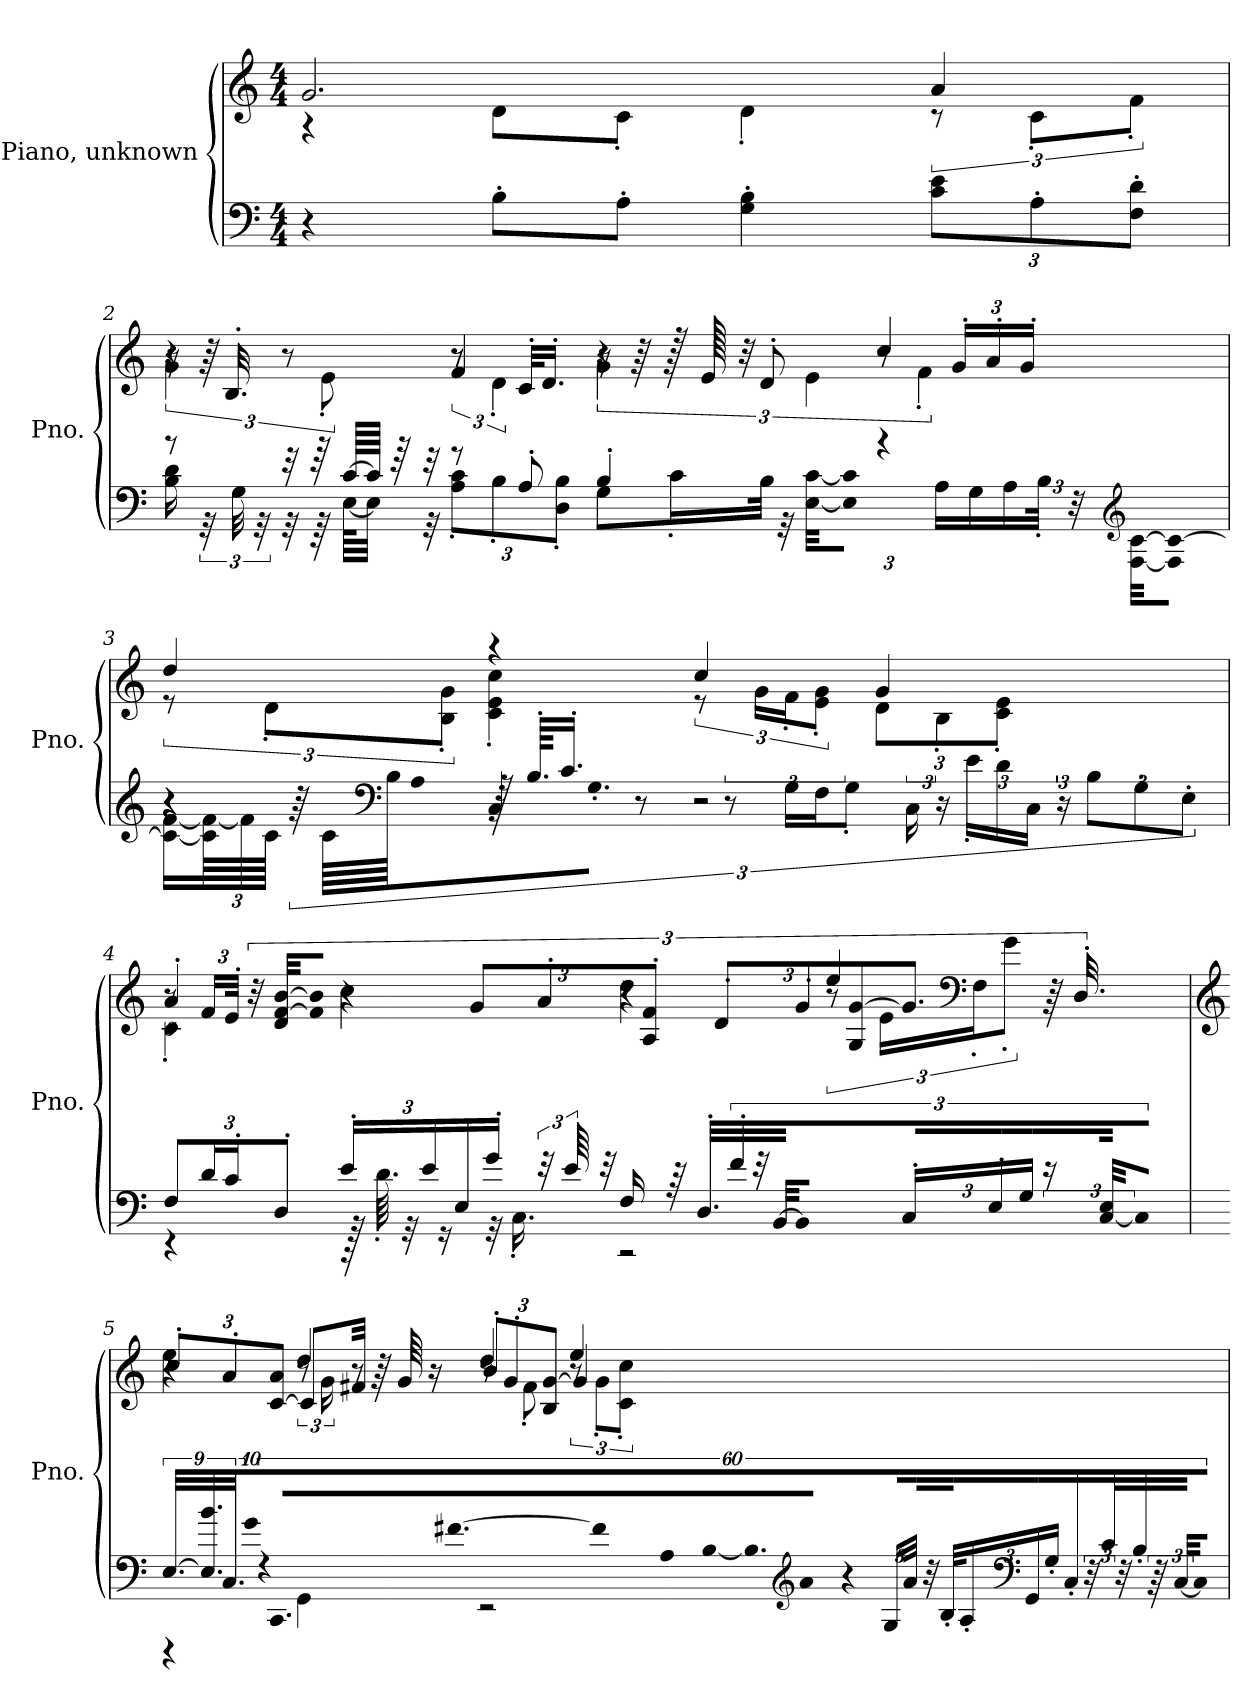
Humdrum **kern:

**kern	**kern
*part1	*part1
*staff2	*staff1
*I"Piano, unknown	*
*I'Pno.	*
*clefF4	*clefG2
*k[]	*k[]
*M4/4	*M4/4
*MM120	*MM120
=1	=1
*	*^
4r	2.g/	4r
8B'\L	.	8d\L
8A'\J	.	8c'\J
4G\' 4B\'	.	4d'\
*Xbrackettup	*	*
12c\ 12e\L	4a/	12r
12A'\	.	12c'\L
12F\' 12d\'J	.	12f'\J
=2	=2	=2
*^	*	*^
8r	16B\ 16d\	4r	6g\	16r
*	*brackettup	*	*	*
.	48r	.	.	64r
.	.	.	.	32.B'/
.	48G\	.	.	.
.	48r	.	.	.
32r	32r	.	.	8r
64r	64r	.	.	.
.	.	.	12e'\	.
[64c/LLLL	[64E\KLLL	.	.	.
64c/JJJJ]	32E\JJJ]	.	.	.
64r	.	.	.	.
32r	32r	.	.	.
*	*Xbrackettup	*	*	*
8r	12A\' 12c\'L	4f/	12r	8r
.	12B'\	.	6d'\	.
8A'/	.	.	.	32c'/KLL
.	.	.	.	16.d'/JJ
.	12D\' 12B\'J	.	.	.
4B'/	12G\L	4r	6g\	16r
.	.	.	.	64r
.	.	.	.	128r
.	24c'\L	.	.	.
.	.	.	.	128e/
.	.	.	.	32r
*	*brackettup	*	*	*
.	48B\JJk	.	.	8d'/
.	48r	.	.	.
.	[48E\ [48c\KLL	.	6e\	.
.	16E\] 16c\]JJ	.	.	.
*	*Xbrackettup	*	*	*
4r	24A\LL	4cc/	.	8r
.	24G\	.	.	.
.	24A\	.	6f'\	.
*	*brackettup	*	*	*Xbrackettup
.	48B'\JJk	.	.	24g'/LL
.	48r	.	.	.
*clefG2	*	*	*	*
.	[48F\ [48c\KLL	.	.	24a'/
.	16F\] 16c\_JJ	.	.	.
.	.	.	.	24g'/JJ
*	*	*	*v	*v
!!LO:LB:g=z
=3	=3	=3	=3
*	*^	*	*
*	*	*	*	*brackettup
4r	16c\_ [16f\LL	4r	4dd/	12r
*	*Xbrackettup	*	*	*
.	96c\] 96f\_LL	.	.	.
.	96f\]	.	.	.
.	96c\JJJJ	.	.	12d'\L
*	*brackettup	*	*	*
.	96r	.	.	.
.	96c\LLLL	.	.	.
*clefF4	*	*	*	*
.	96B\J	.	.	.
.	32A\J	.	.	.
.	16.G'\JJ	.	.	.
.	.	.	.	12B\' 12g\'J
128r	12r	4C/	4r	4c\' 4e\' 4cc\'
64.B'/KKLL	.	.	.	.
16.c'/JJ	.	.	.	.
.	24G\LL	.	.	.
8r	24F\J	.	.	.
.	12G'\J	.	.	.
2r	24C\	2r	4cc/	12r
.	24r	.	.	.
.	24e'\LL	.	.	24g\LL
.	24d\	.	.	24f'\J
.	24C\JJ	.	.	12e\' 12g\'J
.	24r	.	.	.
*	*Xbrackettup	*	*	*Xbrackettup
.	12B\L	.	4g/	12d\L
.	12G'\	.	.	12B'\
.	12E'\J	.	.	12c\' 12e\'J
*	*v	*v	*	*
!!LO:LB:g=z
=4	=4	=4	=4
*	*	*	*^
*	*	*	*	*brackettup
12F/L	4r	4a'/	4c'\	12r
24d/L	.	.	.	24f/LL
24c'/J	.	.	.	48e'/JJk
.	.	.	.	48r
12D'/J	.	.	.	48d/ [48f/ [48b/KLL
.	.	.	.	16f/] 16b/]JJ
*	*	*	*	*Xbrackettup
24e'/LL	128r	4r	4cc\	12g/L
.	64.d'\	.	.	.
.	32r	.	.	.
24e/	.	.	.	.
.	16r	.	.	.
24E/	.	.	.	12a'/
16g'/JJ	32r	.	.	.
.	16.C'\	.	.	.
.	.	.	.	12A/' 12f/'J
*brackettup	*	*	*	*
48r	.	.	.	.
96e/	.	.	.	.
32r	.	.	.	.
16F/	2r	4r	4dd\	12d'/L
64r	.	.	.	.
32.D'/LLL	.	.	.	.
.	.	.	.	12g'/
48f'/JJJ	.	.	.	.
48r	.	.	.	.
[48BB/KLL	.	.	.	12G/ [12g/
16BB/JJ]	.	.	.	.
*Xbrackettup	*	*	*brackettup	*
24C'/LL	.	4ee/	12r	8.g/J]
24E'/	.	.	.	.
24G/JJ	.	.	24e\LL	.
*	*	*clefF4	*	*
*brackettup	*	*	*	*
24r	.	.	24F'\J	.
[48C/ 48E/KLL	.	.	12g'\J	.
16C/JJ]	.	.	.	64r
.	.	.	.	32.D'/
!!LO:LB:g=z	!!	!!
=5	=5	=5	=5	=5
*	*	*clefG2	*	*
*	*	*	*	*Xbrackettup
[36.E/LLL	4r	4r	4ee\	12cc'/L
36.E/] 36.b/	.	.	.	.
36.C/	.	.	.	12a'/
!LO:N:vis=64	!	!	!	!
640%9g/JJJk	.	.	.	.
!LO:N:vis=32	!	!	!	!
1920%53r	.	.	.	.
36.CC/LLL	.	.	.	[12c/ 12a/J
[36.f#X/JJ	.	.	.	.
*	*	*	*brackettup	*
8f#/]	4GG\	4dd/	12r	8c/L]
.	.	.	24g\	.
32A/LL	.	.	8r	32f#X/Jkk
[32B/	.	.	.	64r
.	.	.	.	64g/
64.B/L]	.	.	.	16r
*clefG2	*	*	*	*
128a/JJJJk	.	.	.	.
32r	.	.	.	.
*Xbrackettup	*	*	*	*Xbrackettup
24G/LL	2r	4dd/	8r	12b'/L
48a/JJk	.	.	.	.
32r	.	.	.	.
.	.	.	.	12g'/
32B'/KLL	.	.	.	.
24A'/	.	.	8f#'\	.
*clefF4	*	*	*	*
24GG/	.	.	.	12B/ [12g/J
24G'/JJ	.	.	.	.
*	*	*	*brackettup	*
16C'/	.	4ee/	12r	4g/]
*brackettup	*	*	*	*
48r	.	.	.	.
48c/	.	.	12g'\L	.
48r	.	.	.	.
32B'/	.	.	.	.
96r	.	.	.	.
[48C/KLL	.	.	12c\' 12cc\'J	.
16C/JJ]	.	.	.	.
*v	*v	*	*	*
*	*v	*v	*v
=	=
*-	*-
